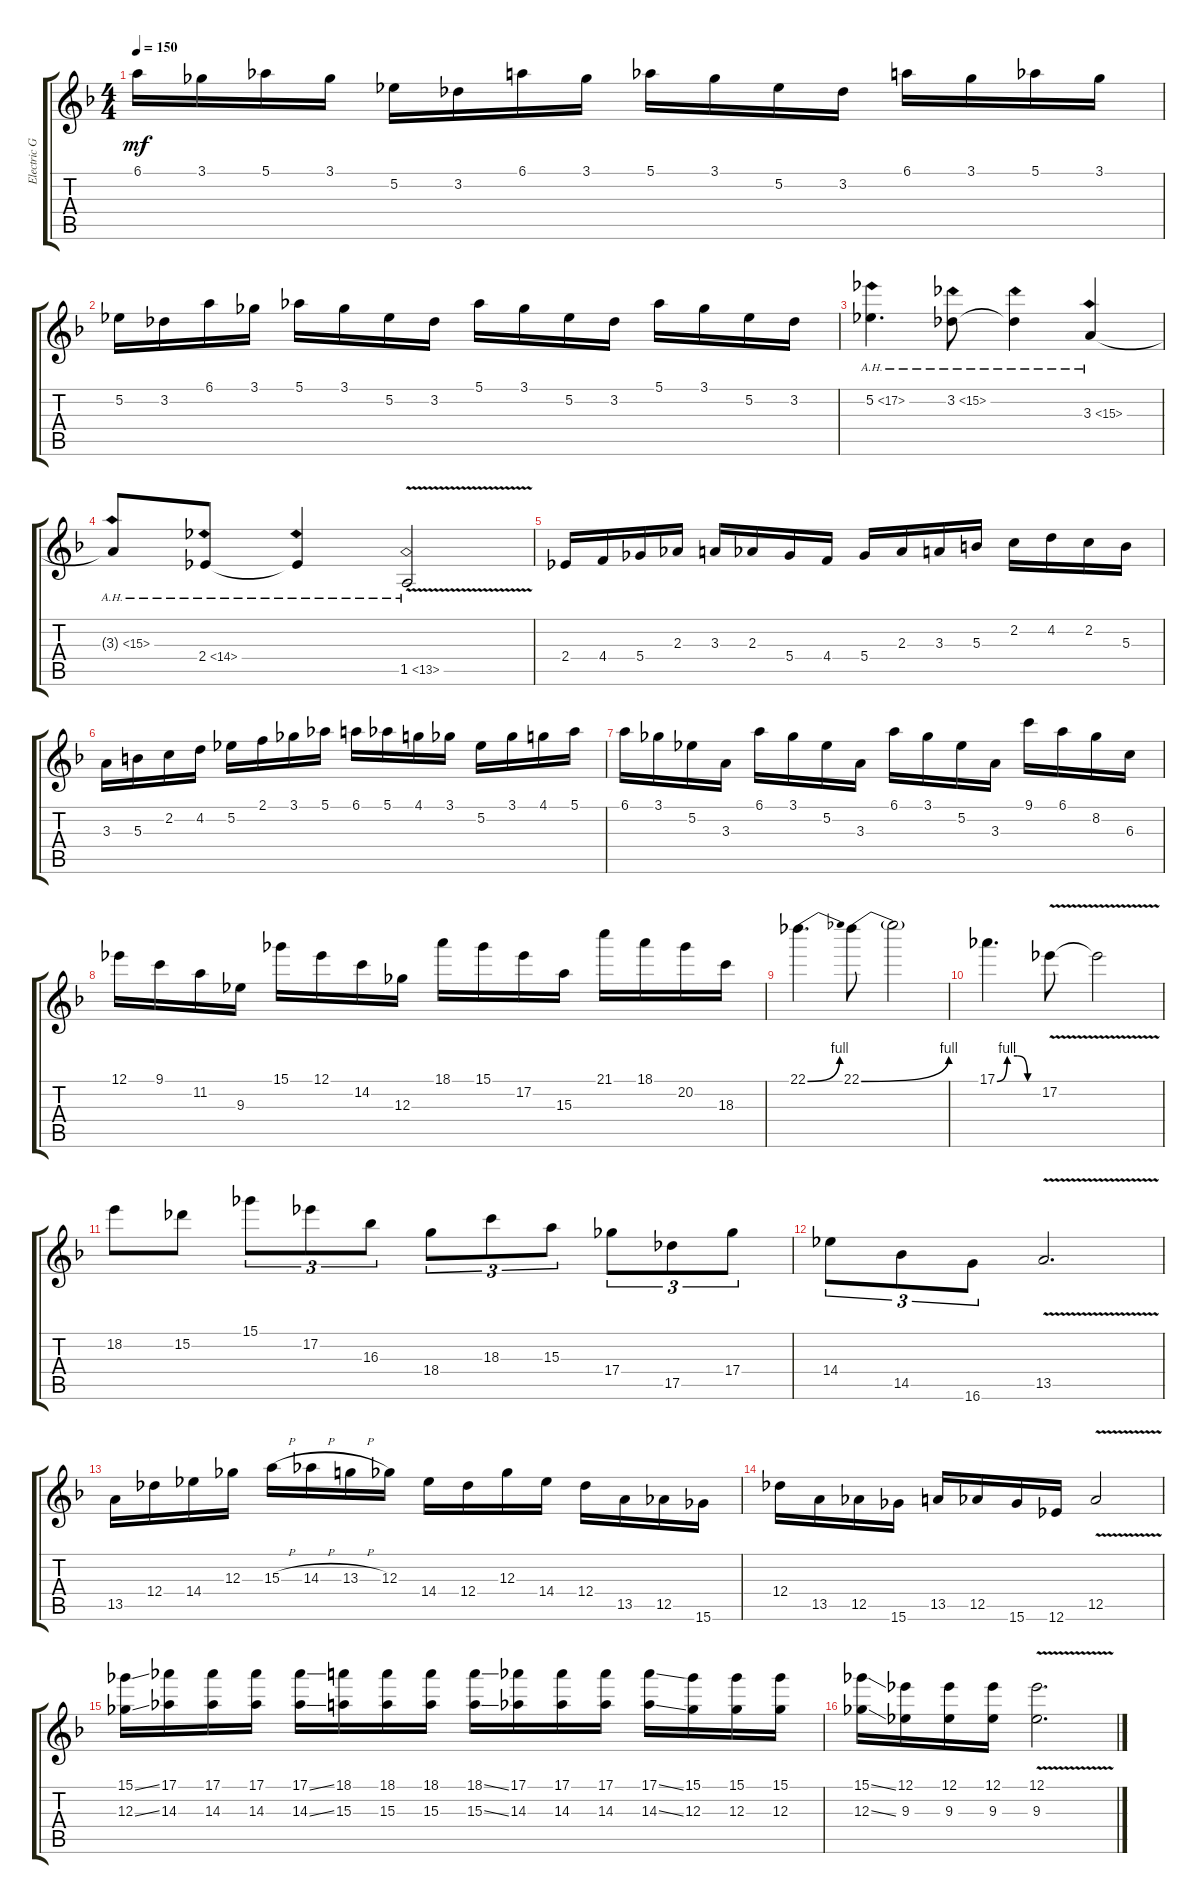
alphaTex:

\track ("Electric Guitar" "Electric G") {instrument overdrivenguitar}
\staff {score tabs}
\tuning (Eb4 Bb3 Gb3 Db3 Ab2 Eb2) {hide}
\ts (4 4)
\tempo 150
\clef g2
\ks dminor
6.1.16{dy mf instrument overdrivenguitar} 3.1.16 5.1.16 3.1.16 5.2.16 3.2.16 6.1.16 3.1.16 5.1.16 3.1.16 5.2.16 3.2.16 6.1.16 3.1.16 5.1.16 3.1.16 |
5.2.16 3.2.16 6.1.16 3.1.16 5.1.16 3.1.16 5.2.16 3.2.16 5.1.16 3.1.16 5.2.16 3.2.16 5.1.16 3.1.16 5.2.16 3.2.16 |
5.2{ah 12}.4{d} 3.2{ah 12}.8 3.2{ah 12 t}.4 3.3{ah 12}.4 |
3.3{ah 12 t}.8 2.4{ah 12}.8 2.4{ah 12 t}.4 1.5{ah 12 v}.2 |
2.4.16 4.4.16 5.4.16 2.3.16 3.3.16 2.3.16 5.4.16 4.4.16 5.4.16 2.3.16 3.3.16 5.3.16 2.2.16 4.2.16 2.2.16 5.3.16 |
3.3.16 5.3.16 2.2.16 4.2.16 5.2.16 2.1.16 3.1.16 5.1.16 6.1.16 5.1.16 4.1.16 3.1.16 5.2.16 3.1.16 4.1.16 5.1.16 |
6.1.16 3.1.16 5.2.16 3.3.16 6.1.16 3.1.16 5.2.16 3.3.16 6.1.16 3.1.16 5.2.16 3.3.16 9.1.16 6.1.16 8.2.16 6.3.16 |
12.1.16 9.1.16 11.2.16 9.3.16 15.1.16 12.1.16 14.2.16 12.3.16 18.1.16 15.1.16 17.2.16 15.3.16 21.1.16 18.1.16 20.2.16 18.3.16 |
22.1{be (bend 0 0 60 4)}.4{d} 22.1{be (bend 0 0 60 4)}.8 22.1{t}.2 |
17.1{be (custom 0 0 15 4 30 4 45 0 60 0)}.4{d} 17.2{v}.8 17.2{t}.2 |
18.2.8 15.2.8 15.1.8{tu (3 2)} 17.2.8{tu (3 2)} 16.3.8{tu (3 2)} 18.4.8{tu (3 2)} 18.3.8{tu (3 2)} 15.3.8{tu (3 2)} 17.4.8{tu (3 2)} 17.5.8{tu (3 2)} 17.4.8{tu (3 2)} |
14.4.8{tu (3 2)} 14.5.8{tu (3 2)} 16.6.8{tu (3 2)} 13.5{v}.2{d} |
13.5.16 12.4.16 14.4.16 12.3.16 15.3{h}.16 14.3{h}.16 13.3{h}.16 12.3.16 14.4.16 12.4.16 12.3.16 14.4.16 12.4.16 13.5.16 12.5.16 15.6.16 |
12.4.16 13.5.16 12.5.16 15.6.16 13.5.16 12.5.16 15.6.16 12.6.16 12.5{v}.2 |
(15.1{ss} 12.3{ss}).16 (17.1 14.3).16 (17.1 14.3).16 (17.1 14.3).16 (17.1{ss} 14.3{ss}).16 (18.1 15.3).16 (18.1 15.3).16 (18.1 15.3).16 (18.1{ss} 15.3{ss}).16 (17.1 14.3).16 (17.1 14.3).16 (17.1 14.3).16 (17.1{ss} 14.3{ss}).16 (15.1 12.3).16 (15.1 12.3).16 (15.1 12.3).16 |
(15.1{ss} 12.3{ss}).16 (12.1 9.3).16 (12.1 9.3).16 (12.1 9.3).16 (12.1{v} 9.3).2{d}
